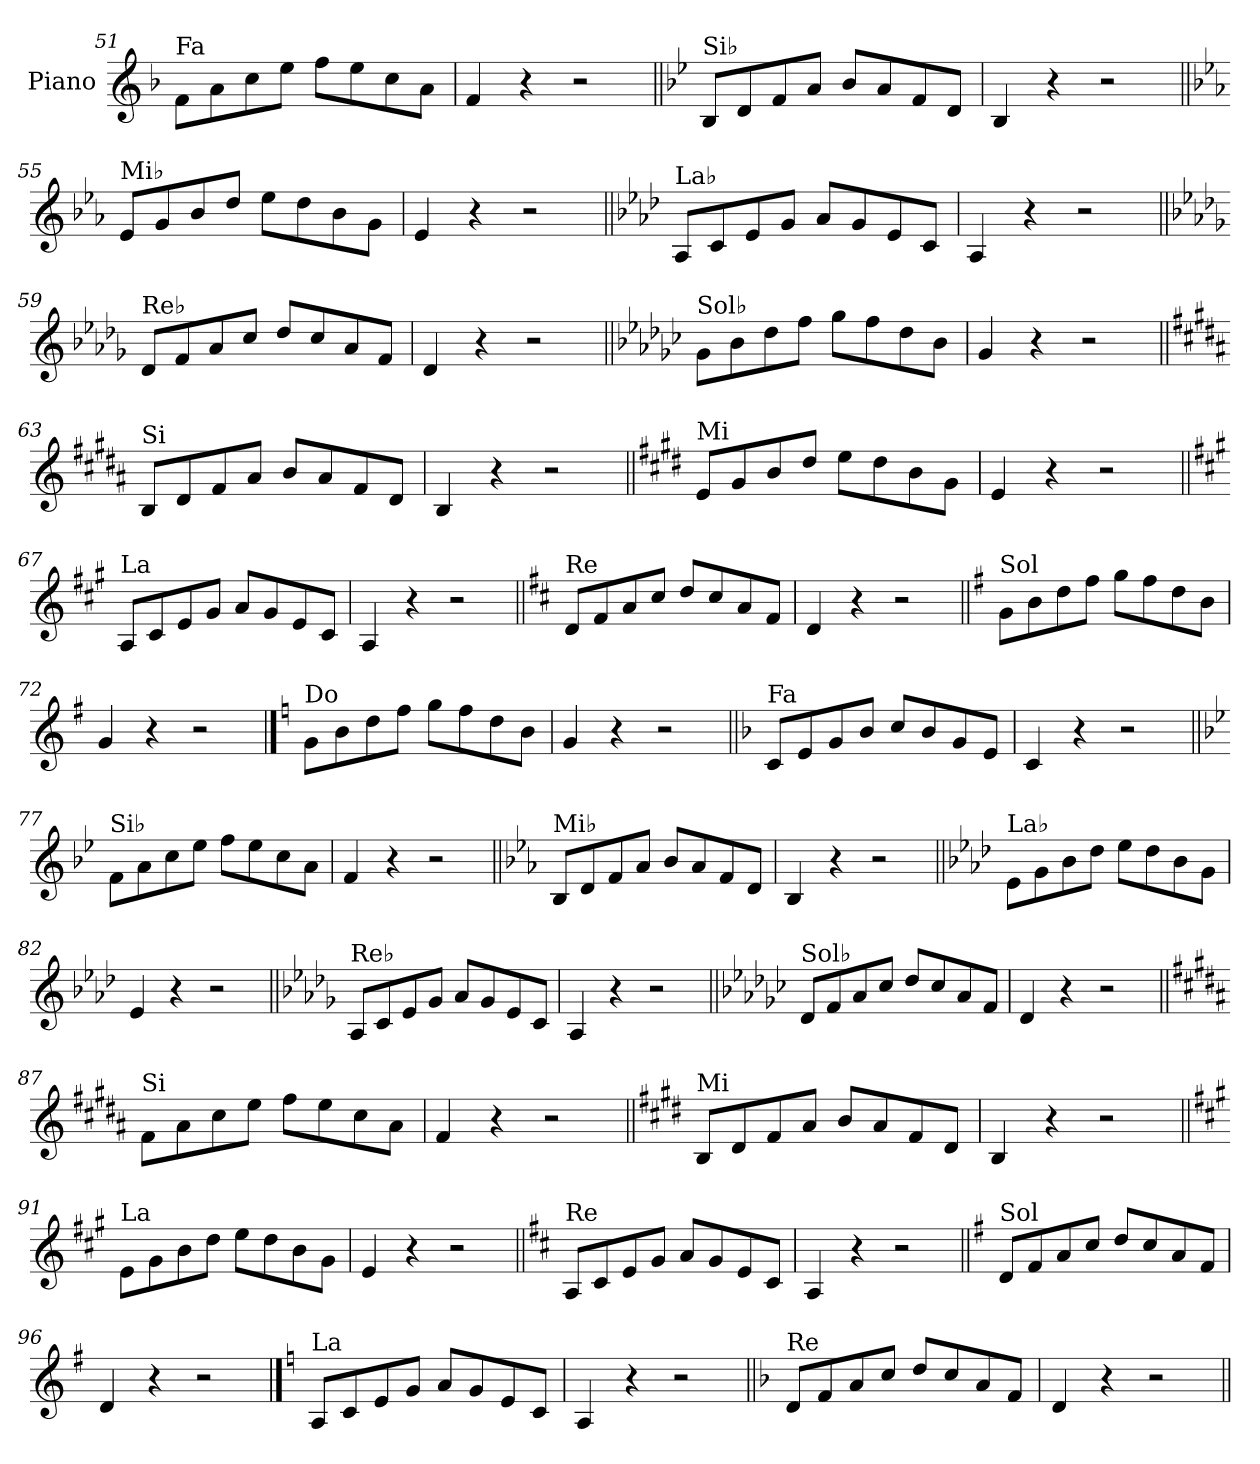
**kern
*part1
*staff1
*I"Piano
*I'Pno.
*clefG2
*k[b-]
=51
!LO:TX:a:t=Fa
8f\L
8a\
8cc\
8ee\J
8ff\L
8ee\
8cc\
8a\J
=52
4f/
4r
2r
=53||
*k[b-e-]
!LO:TX:a:t=Si♭
8B-/L
8d/
8f/
8a/J
8b-/L
8a/
8f/
8d/J
=54
4B-/
4r
2r
!!LO:LB:g=z
=55||
*k[b-e-a-]
!LO:TX:a:t=Mi♭
8e-/L
8g/
8b-/
8dd/J
8ee-\L
8dd\
8b-\
8g\J
=56
4e-/
4r
2r
=57||
*k[b-e-a-d-]
!LO:TX:a:t=La♭
8A-/L
8c/
8e-/
8g/J
8a-/L
8g/
8e-/
8c/J
=58
4A-/
4r
2r
=59||
*k[b-e-a-d-g-]
!LO:TX:a:t=Re♭
8d-/L
8f/
8a-/
8cc/J
8dd-/L
8cc/
8a-/
8f/J
=60
4d-/
4r
2r
!!LO:LB:g=z
=61||
*k[b-e-a-d-g-c-]
!LO:TX:a:t=Sol♭
8g-\L
8b-\
8dd-\
8ff\J
8gg-\L
8ff\
8dd-\
8b-\J
=62
4g-/
4r
2r
=63||
*k[f#c#g#d#a#]
!LO:TX:a:t=Si
8B/L
8d#/
8f#/
8a#/J
8b/L
8a#/
8f#/
8d#/J
=64
4B/
4r
2r
=65||
*k[f#c#g#d#]
!LO:TX:a:t=Mi
8e/L
8g#/
8b/
8dd#/J
8ee\L
8dd#\
8b\
8g#\J
=66
4e/
4r
2r
!!LO:LB:g=z
=67||
*k[f#c#g#]
!LO:TX:a:t=La
8A/L
8c#/
8e/
8g#/J
8a/L
8g#/
8e/
8c#/J
=68
4A/
4r
2r
=69||
*k[f#c#]
!LO:TX:a:t=Re
8d/L
8f#/
8a/
8cc#/J
8dd/L
8cc#/
8a/
8f#/J
=70
4d/
4r
2r
=71||
*k[f#]
!LO:TX:a:t=Sol
8g\L
8b\
8dd\
8ff#\J
8gg\L
8ff#\
8dd\
8b\J
=72
4g/
4r
2r
!!LO:LB:g=z
==73
*k[]
!LO:TX:a:t=Do
8g\L
8b\
8dd\
8ff\J
8gg\L
8ff\
8dd\
8b\J
=74
4g/
4r
2r
=75||
*k[b-]
!LO:TX:a:t=Fa
8c/L
8e/
8g/
8b-/J
8cc/L
8b-/
8g/
8e/J
=76
4c/
4r
2r
=77||
*k[b-e-]
!LO:TX:a:t=Si♭
8f\L
8a\
8cc\
8ee-\J
8ff\L
8ee-\
8cc\
8a\J
=78
4f/
4r
2r
!!LO:LB:g=z
=79||
*k[b-e-a-]
!LO:TX:a:t=Mi♭
8B-/L
8d/
8f/
8a-/J
8b-/L
8a-/
8f/
8d/J
=80
4B-/
4r
2r
=81||
*k[b-e-a-d-]
!LO:TX:a:t=La♭
8e-\L
8g\
8b-\
8dd-\J
8ee-\L
8dd-\
8b-\
8g\J
=82
4e-/
4r
2r
=83||
*k[b-e-a-d-g-]
!LO:TX:a:t=Re♭
8A-/L
8c/
8e-/
8g-/J
8a-/L
8g-/
8e-/
8c/J
=84
4A-/
4r
2r
!!LO:LB:g=z
=85||
*k[b-e-a-d-g-c-]
!LO:TX:a:t=Sol♭
8d-/L
8f/
8a-/
8cc-/J
8dd-/L
8cc-/
8a-/
8f/J
=86
4d-/
4r
2r
=87||
*k[f#c#g#d#a#]
!LO:TX:a:t=Si
8f#\L
8a#\
8cc#\
8ee\J
8ff#\L
8ee\
8cc#\
8a#\J
=88
4f#/
4r
2r
=89||
*k[f#c#g#d#]
!LO:TX:a:t=Mi
8B/L
8d#/
8f#/
8a/J
8b/L
8a/
8f#/
8d#/J
=90
4B/
4r
2r
!!LO:LB:g=z
=91||
*k[f#c#g#]
!LO:TX:a:t=La
8e\L
8g#\
8b\
8dd\J
8ee\L
8dd\
8b\
8g#\J
=92
4e/
4r
2r
=93||
*k[f#c#]
!LO:TX:a:t=Re
8A/L
8c#/
8e/
8g/J
8a/L
8g/
8e/
8c#/J
=94
4A/
4r
2r
=95||
*k[f#]
!LO:TX:a:t=Sol
8d/L
8f#/
8a/
8cc/J
8dd/L
8cc/
8a/
8f#/J
=96
4d/
4r
2r
!!LO:PB:g=z
==97
*k[]
!LO:TX:a:t=La
8A/L
8c/
8e/
8g/J
8a/L
8g/
8e/
8c/J
=98
4A/
4r
2r
=99||
*k[b-]
!LO:TX:a:t=Re
8d/L
8f/
8a/
8cc/J
8dd/L
8cc/
8a/
8f/J
=100
4d/
4r
2r
=||
*-
